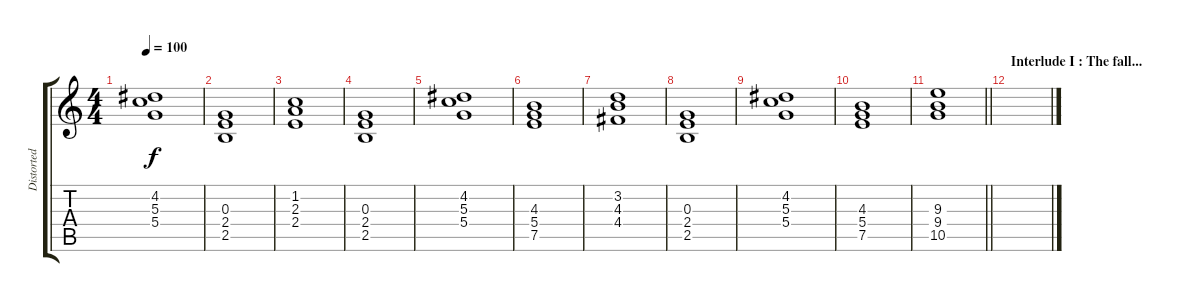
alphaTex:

\track ("Distorted Rhytm Guitar" "Distorted ") {instrument distortionguitar}
\staff {score tabs}
\tuning (E4 B3 G3 D3 A2 E2) {hide}
\ts (4 4)
\tempo 100
\clef g2
\ks c
(4.2 5.3 5.4).1{dy f} |
(0.3 2.4 2.5).1 |
(1.2 2.3 2.4).1 |
(0.3 2.4 2.5).1 |
(4.2 5.3 5.4).1 |
(4.3 5.4 7.5).1 |
(3.2 4.3 4.4).1 |
(0.3 2.4 2.5).1 |
(4.2 5.3 5.4).1 |
(4.3 5.4 7.5).1 |
\barLineRight lightlight
(9.3 9.4 10.5).1 |
\section ("" "Interlude I : The fall...")
